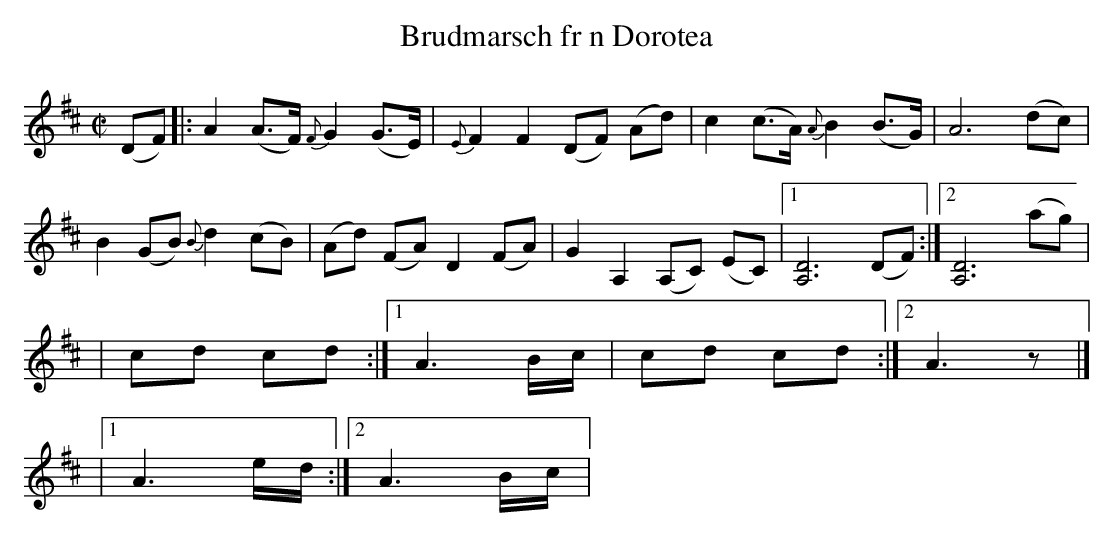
X:1
T: Brudmarsch fr n Dorotea
M: C|
L: 1/8
K: D
(DF) |: A2(A>F) {F}G2(G>E) | {E}F2F2 (DF) (Ad) | c2(c>A) {A}B2(B>G) | A6 (dc) |
B2(GB) {B}d2(cB) | (Ad) (FA) D2(FA) | G2A,2 (A,C) (EC) |1 [A,D]6 (DF) :|2 [A,D]6 (ag) |
| cd cd :|1 A3 B/c/ | cd cd :|2 A3 z |]
|1 A3 e/d/ :|2 A3 B/c/ |
